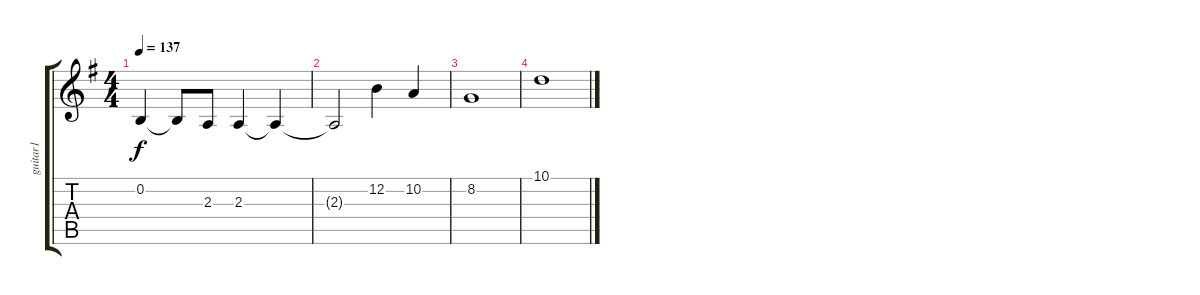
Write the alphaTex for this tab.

\track ("guitar1" "guitar1") {instrument tenorsax}
\staff {score tabs}
\tuning (E4 B3 G3 D3 A2 E2) {hide}
\ts (4 4)
\tempo 137
\clef g2
\ks g
0.2.4{dy f} 0.2{t}.8 2.3.8 2.3.4 2.3{t}.4 |
2.3{t}.2 12.2.4 10.2.4 |
8.2.1 |
10.1.1
